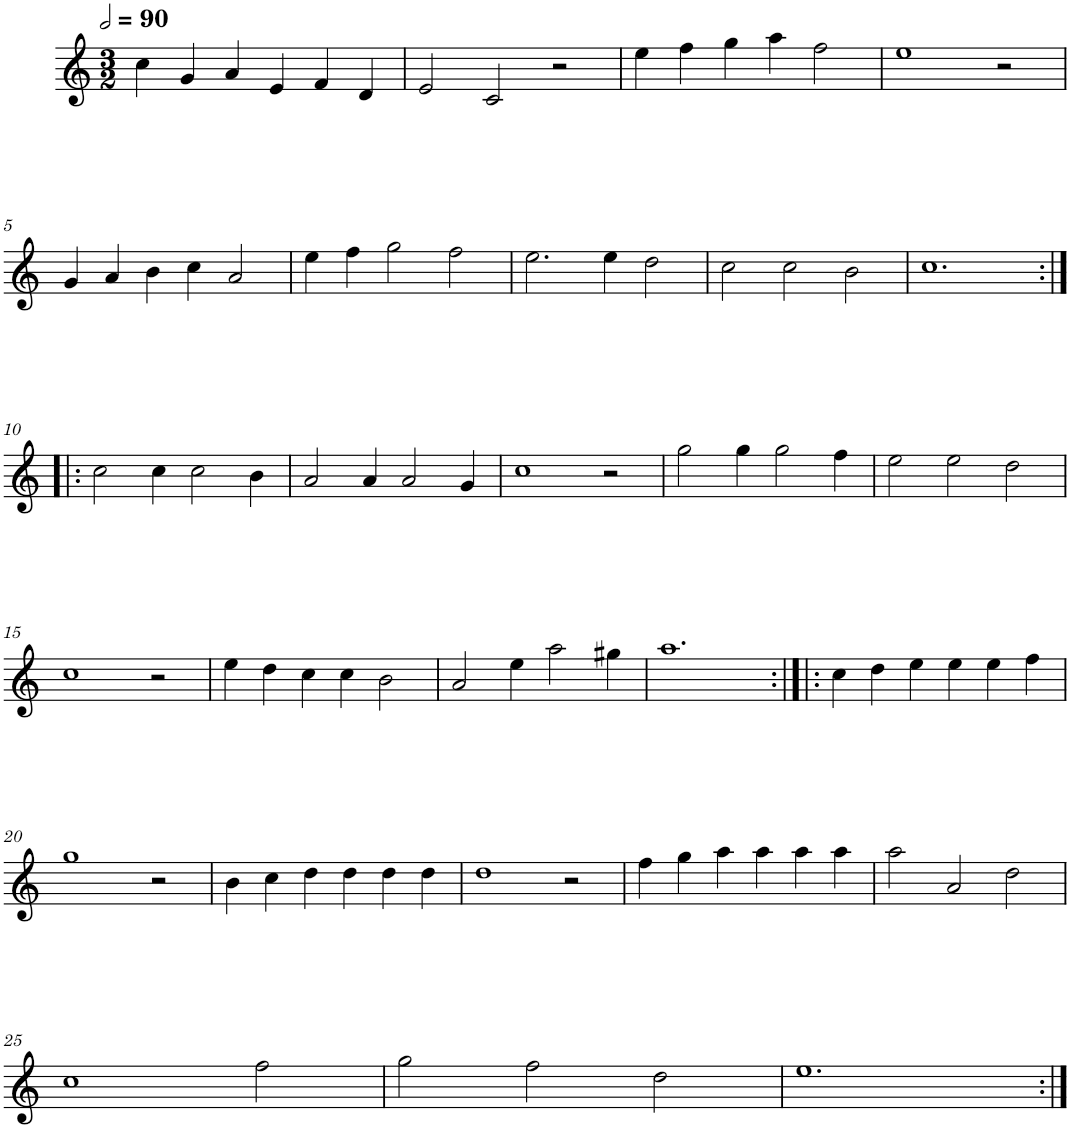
**kern
*part1
*staff1
*I"Cinq parties
*clefG2
*k[]
*M3/2
*MM180
=1
4cc\
4g/
4a/
4e/
4f/
4d/
=2
2e/
2c/
2r
=3
4ee\
4ff\
4gg\
4aa\
2ff\
=4
1ee
2r
!!LO:LB:g=z
=5
4g/
4a/
4b\
4cc\
2a/
=6
4ee\
4ff\
2gg\
2ff\
=7
2.ee\
4ee\
2dd\
=8
2cc\
2cc\
2b\
=9
1.cc
!!LO:LB:g=z
=10:|!|:
2cc\
4cc\
2cc\
4b\
=11
2a/
4a/
2a/
4g/
=12
1cc
2r
=13
2gg\
4gg\
2gg\
4ff\
=14
2ee\
2ee\
2dd\
!!LO:LB:g=z
=15
1cc
2r
=16
4ee\
4dd\
4cc\
4cc\
2b\
=17
2a/
4ee\
2aa\
4gg#X\
=18
1.aa
=19:|!|:
4cc\
4dd\
4ee\
4ee\
4ee\
4ff\
!!LO:LB:g=z
=20
1gg
2r
=21
4b\
4cc\
4dd\
4dd\
4dd\
4dd\
=22
1dd
2r
=23
4ff\
4gg\
4aa\
4aa\
4aa\
4aa\
=24
2aa\
2a/
2dd\
!!LO:LB:g=z
=25
1cc
2ff\
=26
2gg\
2ff\
2dd\
=27
1.ee
=:|!
*-
